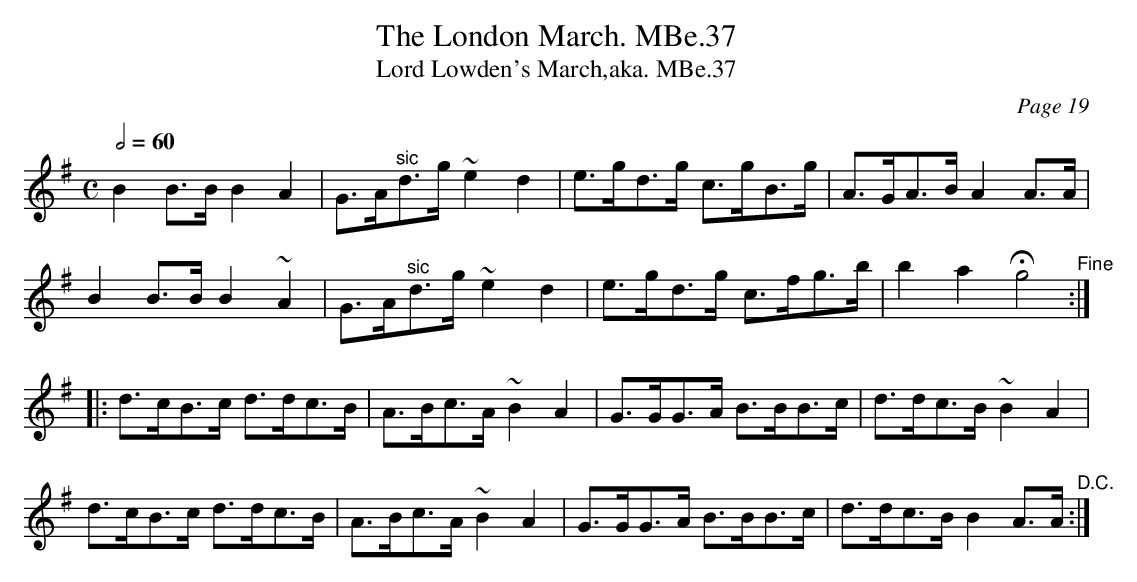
X:1
C:Page 19
T:London March. MBe.37, The
T:Lord Lowden's March,aka. MBe.37
M:C
L:1/8
Q:1/2=60
K:G
B2 B>B B2 A2|G>A"^sic"d>g ~e2 d2|e>gd>g c>gB>g|A>GA>B A2 A>A|
B2 B>B B2 ~A2|G>A"^sic"d>g ~e2 d2|e>gd>g c>fg>b| b2 a2 !fermata!g4"^Fine":|
|:d>cB>c d>dc>B|A>Bc>A ~B2 A2|G>GG>A B>BB>c|d>dc>B ~B2 A2|
d>cB>c d>dc>B|A>Bc>A ~B2 A2|G>GG>A B>BB>c|d>dc>B B2 A>A"^D.C.":|
